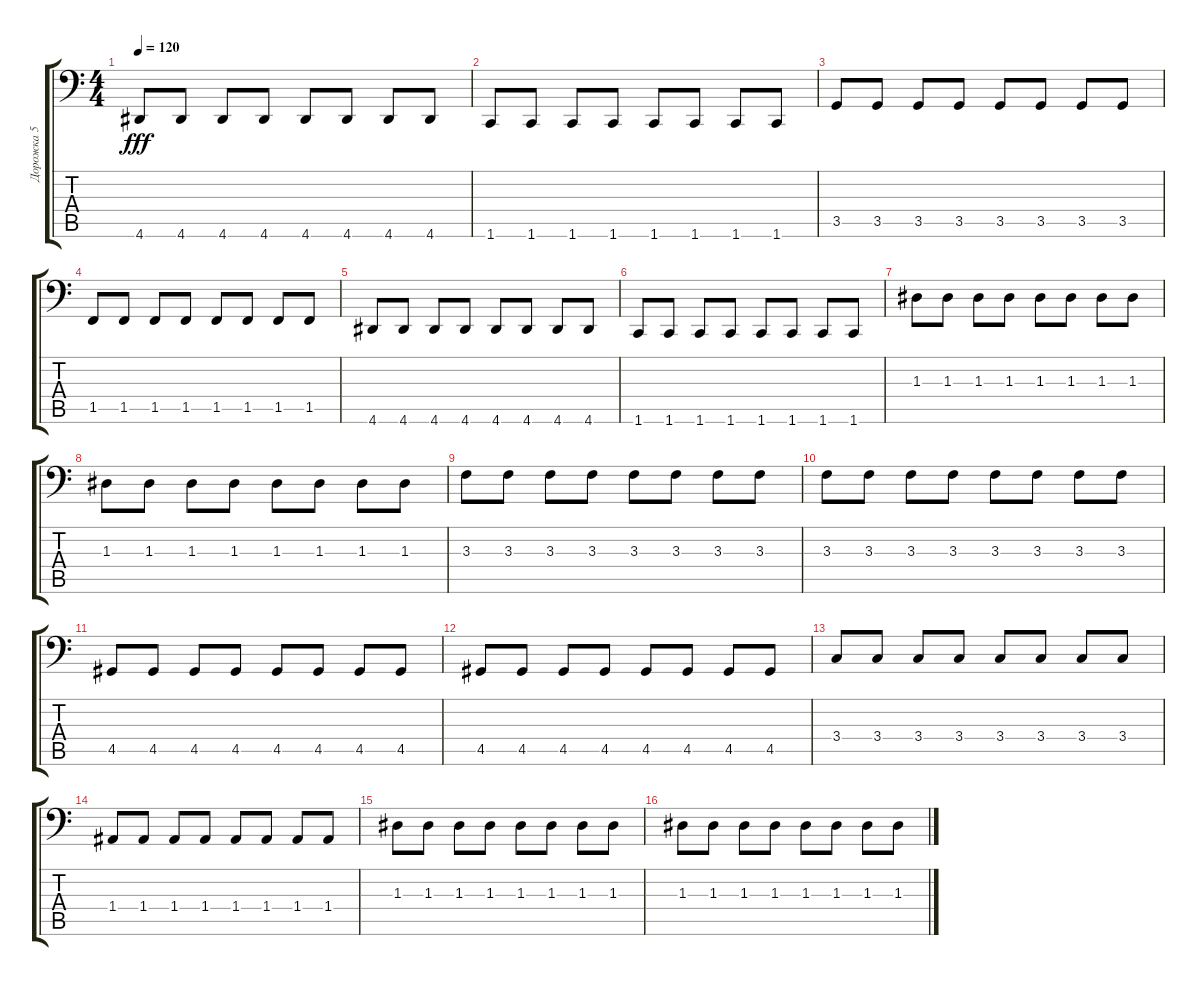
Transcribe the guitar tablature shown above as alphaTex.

\track ("Дорожка 5" "Дорожка 5") {instrument electricbassfinger}
\staff {score tabs}
\tuning (C3 G2 D2 A1 E1 B0) {hide}
\ts (4 4)
\tempo 120
\clef f4
\ks c
4.6.8{dy fff} 4.6.8 4.6.8 4.6.8 4.6.8 4.6.8 4.6.8 4.6.8 |
1.6.8 1.6.8 1.6.8 1.6.8 1.6.8 1.6.8 1.6.8 1.6.8 |
3.5.8 3.5.8 3.5.8 3.5.8 3.5.8 3.5.8 3.5.8 3.5.8 |
1.5.8 1.5.8 1.5.8 1.5.8 1.5.8 1.5.8 1.5.8 1.5.8 |
4.6.8 4.6.8 4.6.8 4.6.8 4.6.8 4.6.8 4.6.8 4.6.8 |
1.6.8 1.6.8 1.6.8 1.6.8 1.6.8 1.6.8 1.6.8 1.6.8 |
1.3.8 1.3.8 1.3.8 1.3.8 1.3.8 1.3.8 1.3.8 1.3.8 |
1.3.8 1.3.8 1.3.8 1.3.8 1.3.8 1.3.8 1.3.8 1.3.8 |
3.3.8 3.3.8 3.3.8 3.3.8 3.3.8 3.3.8 3.3.8 3.3.8 |
3.3.8 3.3.8 3.3.8 3.3.8 3.3.8 3.3.8 3.3.8 3.3.8 |
4.5.8 4.5.8 4.5.8 4.5.8 4.5.8 4.5.8 4.5.8 4.5.8 |
4.5.8 4.5.8 4.5.8 4.5.8 4.5.8 4.5.8 4.5.8 4.5.8 |
3.4.8 3.4.8 3.4.8 3.4.8 3.4.8 3.4.8 3.4.8 3.4.8 |
1.4.8 1.4.8 1.4.8 1.4.8 1.4.8 1.4.8 1.4.8 1.4.8 |
1.3.8 1.3.8 1.3.8 1.3.8 1.3.8 1.3.8 1.3.8 1.3.8 |
1.3.8 1.3.8 1.3.8 1.3.8 1.3.8 1.3.8 1.3.8 1.3.8
